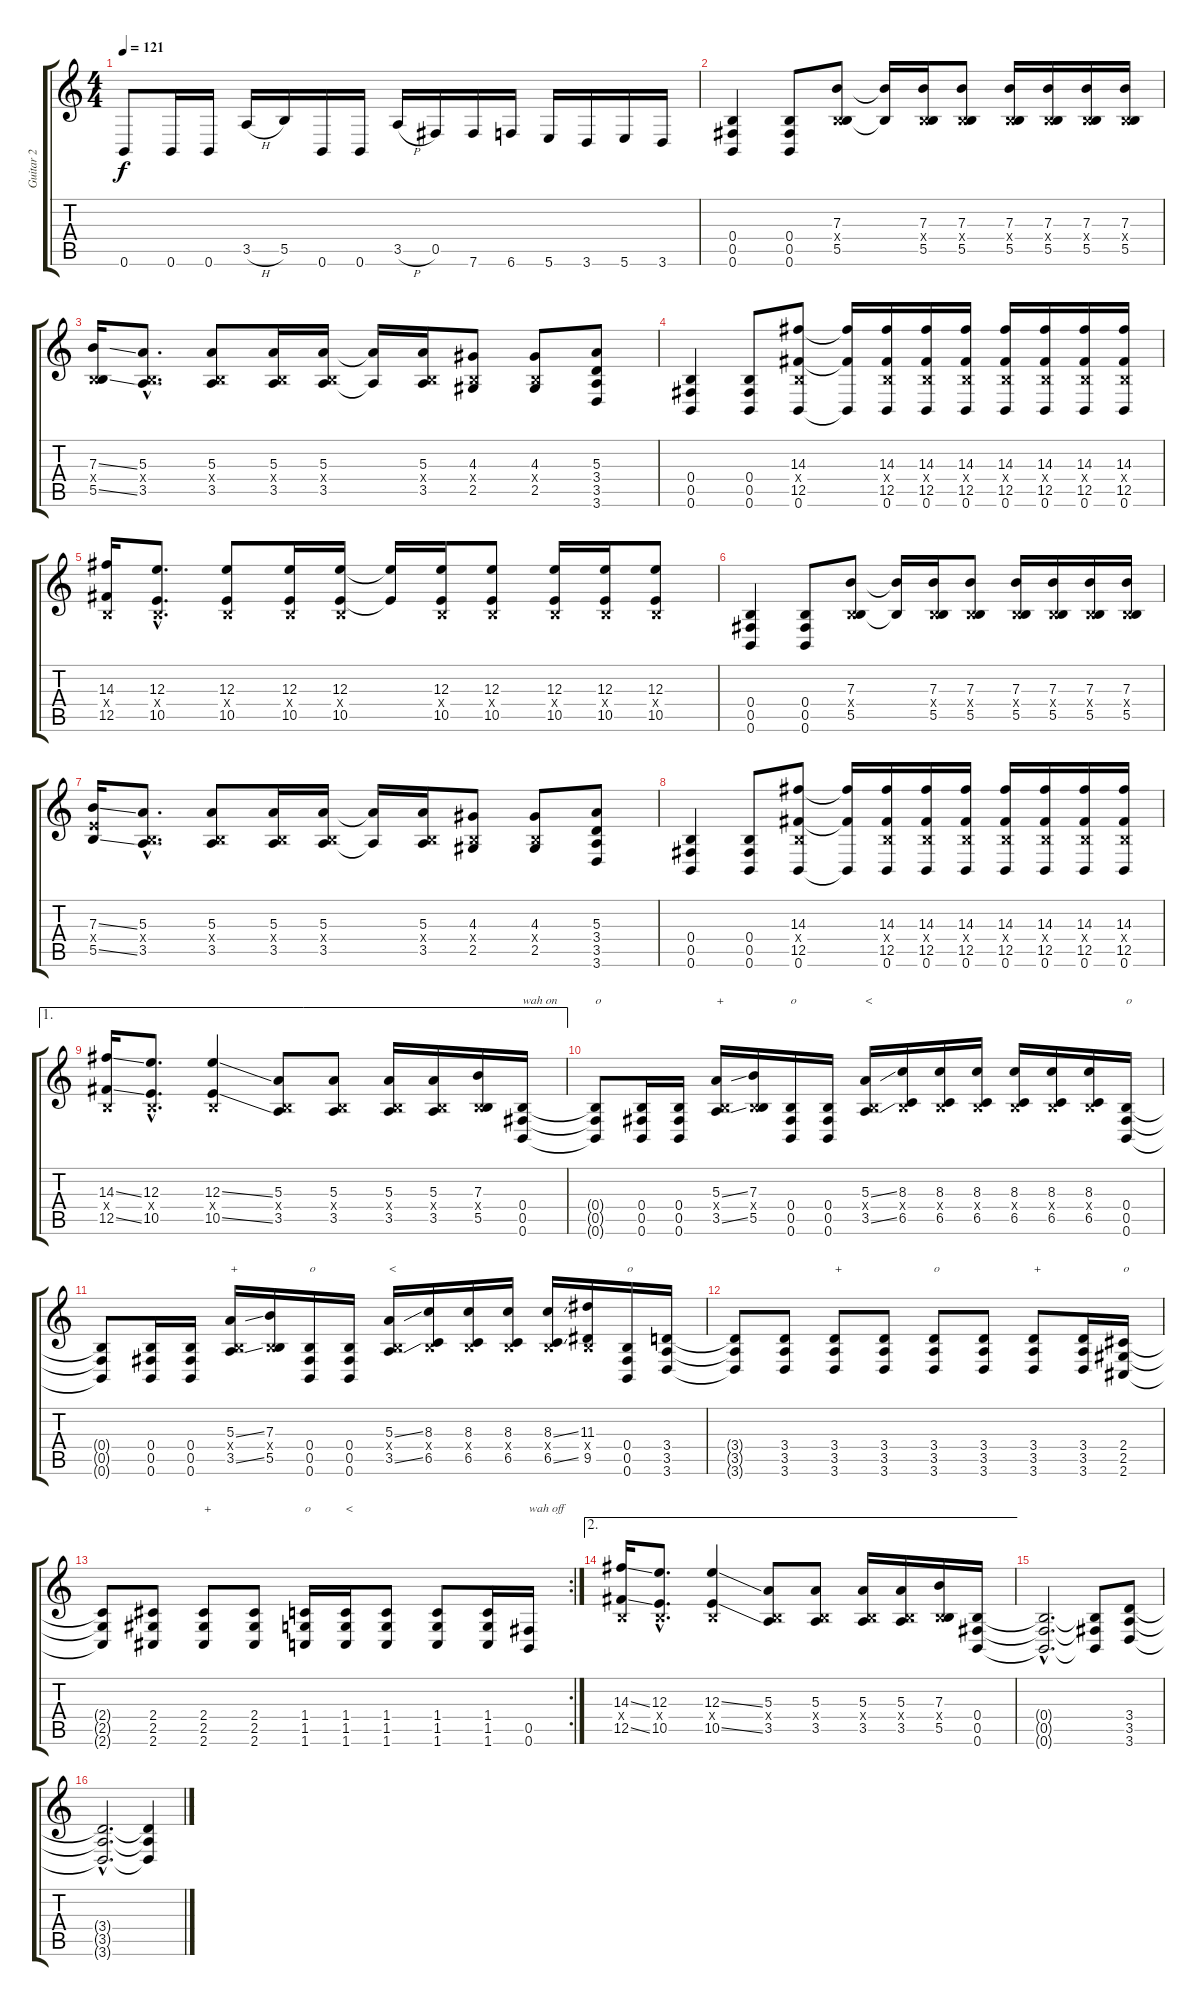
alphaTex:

\track ("Guitar 2" "Guitar 2") {instrument distortionguitar}
\staff {score tabs}
\tuning (Db4 Ab3 E3 B2 Gb2 B1) {hide}
\ts (4 4)
\tempo 121
\clef g2
\ks c
0.6{t}.8{dy f} 0.6.16 0.6.16 3.5{h}.16 5.5.16 0.6.16 0.6.16 3.5{h}.16 0.5.16 7.6.16 6.6.16 5.6.16 3.6.16 5.6.16 3.6.16 |
(0.4 0.5 0.6).4 (0.4 0.5 0.6).8 (7.3 0.4{x} 5.5).8 (7.3{t} 5.5{t}).16 (7.3 0.4{x} 5.5).16 (7.3 0.4{x} 5.5).8 (7.3 0.4{x} 5.5).16 (7.3 0.4{x} 5.5).16 (7.3 0.4{x} 5.5).16 (7.3 0.4{x} 5.5).16 |
(7.3{ss} 0.4{x} 5.5{ss}).16 (5.3{hac} 0.4{hac x} 3.5{hac}).8{d} (5.3 0.4{x} 3.5).8 (5.3 0.4{x} 3.5).16 (5.3 0.4{x} 3.5).16 (5.3{t} 3.5{t}).16 (5.3 0.4{x} 3.5).16 (4.3 0.4{x} 2.5).8 (4.3 0.4{x} 2.5).8 (5.3 3.4 3.5 3.6).8 |
(0.4 0.5 0.6).4 (0.4 0.5 0.6).8 (14.3 0.4{x} 12.5 0.6).8 (14.3{t} 12.5{t} 0.6{t}).16 (14.3 0.4{x} 12.5 0.6).16 (14.3 0.4{x} 12.5 0.6).16 (14.3 0.4{x} 12.5 0.6).16 (14.3 0.4{x} 12.5 0.6).16 (14.3 0.4{x} 12.5 0.6).16 (14.3 0.4{x} 12.5 0.6).16 (14.3 0.4{x} 12.5 0.6).16 |
(14.3 0.4{x} 12.5).16 (12.3{hac} 0.4{hac x} 10.5{hac}).8{d} (12.3 0.4{x} 10.5).8 (12.3 0.4{x} 10.5).16 (12.3 0.4{x} 10.5).16 (12.3{t} 10.5{t}).16 (12.3 0.4{x} 10.5).16 (12.3 0.4{x} 10.5).8 (12.3 0.4{x} 10.5).16 (12.3 0.4{x} 10.5).16 (12.3 0.4{x} 10.5).8 |
(0.4 0.5 0.6).4 (0.4 0.5 0.6).8 (7.3 0.4{x} 5.5).8 (7.3{t} 5.5{t}).16 (7.3 0.4{x} 5.5).16 (7.3 0.4{x} 5.5).8 (7.3 0.4{x} 5.5).16 (7.3 0.4{x} 5.5).16 (7.3 0.4{x} 5.5).16 (7.3 0.4{x} 5.5).16 |
(7.3{ss} 5.4{x} 5.5{ss}).16 (5.3{hac} 0.4{hac x} 3.5{hac}).8{d} (5.3 0.4{x} 3.5).8 (5.3 0.4{x} 3.5).16 (5.3 0.4{x} 3.5).16 (5.3{t} 3.5{t}).16 (5.3 0.4{x} 3.5).16 (4.3 0.4{x} 2.5).8 (4.3 0.4{x} 2.5).8 (5.3 3.4 3.5 3.6).8 |
(0.4 0.5 0.6).4 (0.4 0.5 0.6).8 (14.3 0.4{x} 12.5 0.6).8 (14.3{t} 12.5{t} 0.6{t}).16 (14.3 0.4{x} 12.5 0.6).16 (14.3 0.4{x} 12.5 0.6).16 (14.3 0.4{x} 12.5 0.6).16 (14.3 0.4{x} 12.5 0.6).16 (14.3 0.4{x} 12.5 0.6).16 (14.3 0.4{x} 12.5 0.6).16 (14.3 0.4{x} 12.5 0.6).16 |
\ae 1
(14.3{ss} 0.4{x} 12.5{ss}).16 (12.3{hac} 0.4{hac x} 10.5{hac}).8{d} (12.3{ss} 0.4{x} 10.5{ss}).4 (5.3 0.4{x} 3.5).8 (5.3 0.4{x} 3.5).8 (5.3 0.4{x} 3.5).16 (5.3 0.4{x} 3.5).16 (7.3 0.4{x} 5.5).16 (0.4 0.5 0.6).16{txt "wah on"} |
(0.4{t} 0.5{t} 0.6{t}).8{txt "o"} (0.4 0.5 0.6).16 (0.4 0.5 0.6).16 (5.3{ss} 0.4{x} 3.5{ss}).16{txt "+"} (7.3 0.4{x} 5.5).16 (0.4 0.5 0.6).16{txt "o"} (0.4 0.5 0.6).16 (5.3{ss} 0.4{x} 3.5{ss}).16{txt "<"} (8.3 0.4{x} 6.5).16 (8.3 0.4{x} 6.5).16 (8.3 0.4{x} 6.5).16 (8.3 0.4{x} 6.5).16 (8.3 0.4{x} 6.5).16 (8.3 0.4{x} 6.5).16 (0.4 0.5 0.6).16{txt "o"} |
(0.4{t} 0.5{t} 0.6{t}).8 (0.4 0.5 0.6).16 (0.4 0.5 0.6).16 (5.3{ss} 0.4{x} 3.5{ss}).16{txt "+"} (7.3 0.4{x} 5.5).16 (0.4 0.5 0.6).16{txt "o"} (0.4 0.5 0.6).16 (5.3{ss} 0.4{x} 3.5{ss}).16{txt "<"} (8.3 0.4{x} 6.5).16 (8.3 0.4{x} 6.5).16 (8.3 0.4{x} 6.5).16 (8.3{ss} 0.4{x} 6.5{ss}).16 (11.3 0.4{x} 9.5).16 (0.4 0.5 0.6).16{txt "o"} (3.4 3.5 3.6).16 |
(3.4{t} 3.5{t} 3.6{t}).8 (3.4 3.5 3.6).8 (3.4 3.5 3.6).8{txt "+"} (3.4 3.5 3.6).8 (3.4 3.5 3.6).8{txt "o"} (3.4 3.5 3.6).8 (3.4 3.5 3.6).8{txt "+"} (3.4 3.5 3.6).16 (2.4 2.5 2.6).16{txt "o"} |
\rc 2
(2.4{t} 2.5{t} 2.6{t}).8 (2.4 2.5 2.6).8 (2.4 2.5 2.6).8{txt "+"} (2.4 2.5 2.6).8 (1.4 1.5 1.6).16{txt "o"} (1.4 1.5 1.6).16{txt "<"} (1.4 1.5 1.6).8 (1.4 1.5 1.6).8 (1.4 1.5 1.6).16 (0.5 0.6).16{txt "wah off"} |
\ae 2
(14.3{ss} 0.4{x} 12.5{ss}).16 (12.3{hac} 0.4{hac x} 10.5{hac}).8{d} (12.3{ss} 0.4{x} 10.5{ss}).4 (5.3 0.4{x} 3.5).8 (5.3 0.4{x} 3.5).8 (5.3 0.4{x} 3.5).16 (5.3 0.4{x} 3.5).16 (7.3 0.4{x} 5.5).16 (0.4 0.5 0.6).16 |
(0.4{hac t} 0.5{hac t} 0.6{hac t}).2{d} (0.4{t} 0.5{t} 0.6{t}).8 (3.4 3.5 3.6).8 |
(3.4{hac t} 3.5{hac t} 3.6{hac t}).2{d} (3.4{t} 3.5{t} 3.6{t}).4
